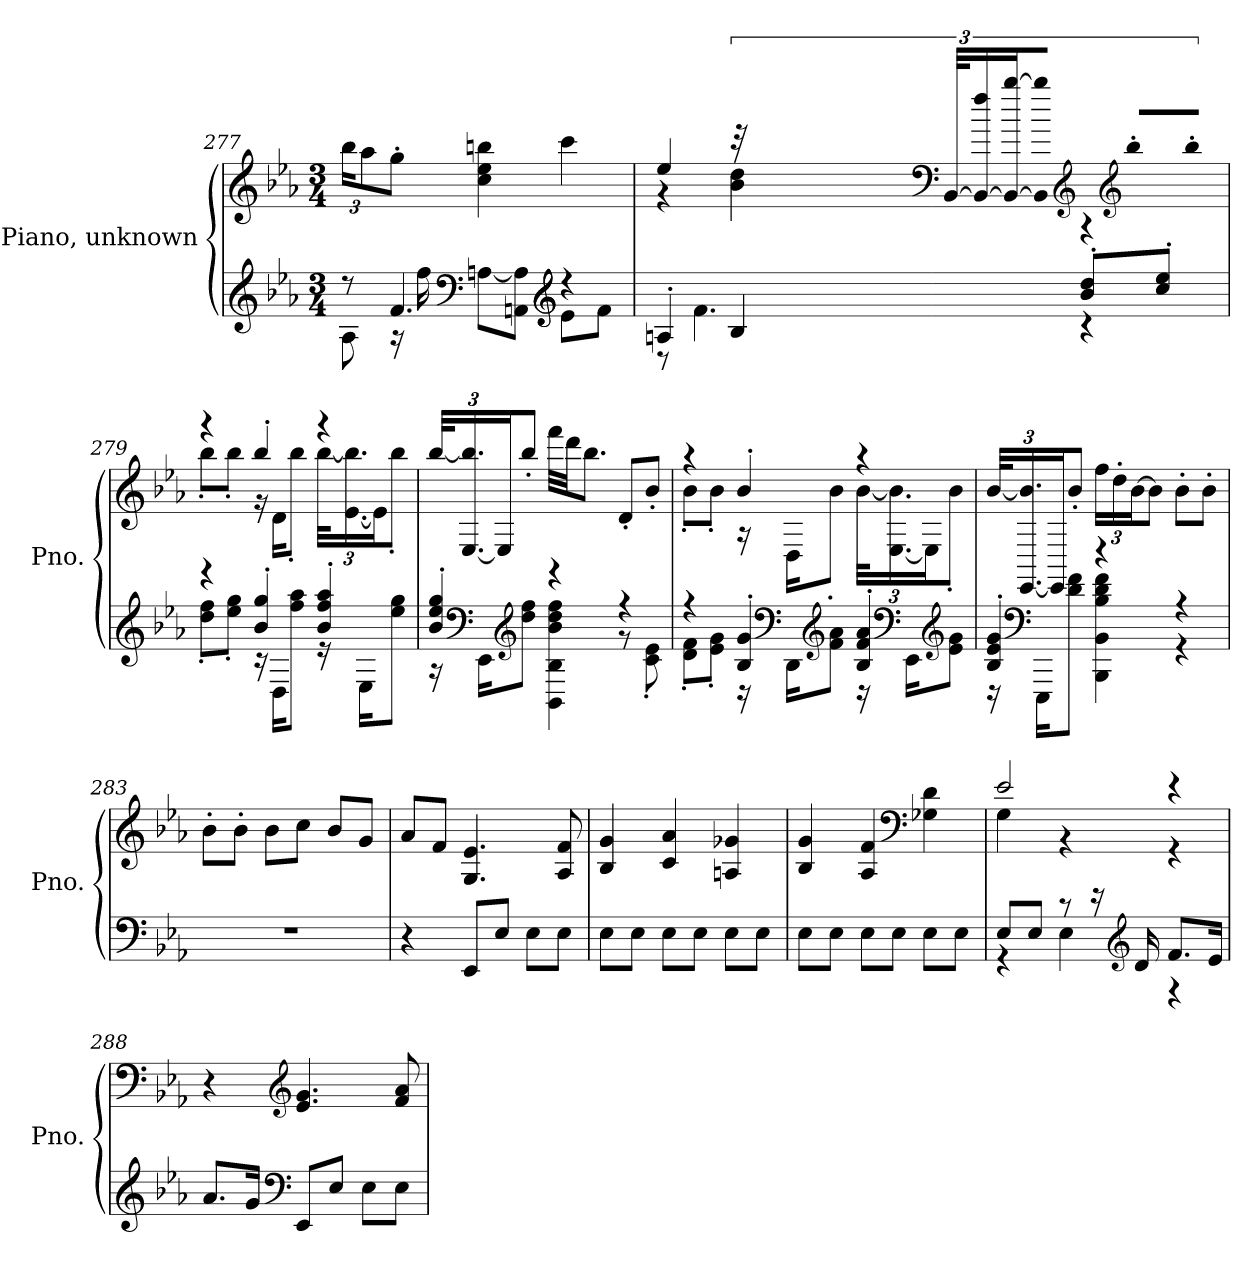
**kern	**kern
*part1	*part1
*staff2	*staff1
*I"Piano, unknown	*
*I'Pno.	*
!!LO:LB:g=z
*clefG2	*clefG2
*k[b-e-a-]	*k[b-e-a-]
*M3/4	*M3/4
=277	=277
*^	*
*	*	*Xbrackettup
8r	8A-\	24bb-\KL
.	.	12aa-\
4.f/	16r	8gg'\J
.	16ff\	.
*clefF4	*	*
.	[8An\L	4cc\ 4ee-\ 4bbn\
.	8AAn\ 8A\]J	.
*clefG2	*	*
4r	8e-\L	4ccc\
.	8f\J	.
=278	=278	=278
*	*	*^
4An'/	8r	4ee-/	4r
.	4.f\	.	.
*	*	*brackettup	*
4B-/	.	48r	4b-\ 4dd\
*	*	*clefF4	*
.	.	[48BB-/KLL	.
.	.	24BB-/_ 24ff/	.
.	.	24BB-/_ [24bb-/J	.
.	.	8BB-/] 8bb-/]J	.
*	*	*clefG2	*
8b-/' 8dd/'L	4r	8bb-'/L	4r
8cc/' 8ee-/'J	.	8bb-'/J	.
=279	=279	=279	=279
4r	8dd\' 8ff\'L	4r	8bb-'\L
.	8ee-\' 8gg\'J	.	8bb-'\J
4b-/' 4gg/'	16r	4bb-'/	16r
.	16D\KL	.	16d\KL
.	8ff\ 8aa-\J	.	8bb-'\J
*	*	*	*Xbrackettup
4b-/' 4ff/' 4aa-/'	16r	4r	[48bb-\KLL
.	.	.	[24.e-\ 24.bb-\]
.	16E-\KL	.	.
.	.	.	24e-\J]
.	8ee-\ 8gg\J	.	8bb-'\J
*	*	*v	*v
!!LO:LB:g=z
=280	=280	=280
4b-/' 4ee-/' 4gg/'	16r	[48bb-/KLL
.	.	[24.E-/ 24.bb-/]
*clefF4	*	*
.	16EE-\KL	.
.	.	24E-/J]
*clefG2	*	*
.	8dd\ 8ff\J	8bb-'/J
4r	4BB-\ 4B-\ 4b-\ 4dd\ 4ff\	32fff\LLL
.	.	32ddd\JJ
.	.	8.bb-\J
4r	8r	8d'/L
.	8c\' 8e-\'	8b-'/J
=281	=281	=281
*	*	*^
4r	8d\' 8f\'L	4r	8b-'\L
.	8e-\' 8g\'J	.	8b-'\J
4B-/' 4g/'	16r	4b-'/	16r
*clefF4	*	*	*
.	16DD\KL	.	16D\KL
*clefG2	*	*	*
.	8f\ 8a-\J	.	8b-'\J
4B-/' 4f/' 4a-/'	16r	4r	[48b-\KLL
.	.	.	[24.E-\ 24.b-\]
*clefF4	*	*	*
.	16EE-\KL	.	.
.	.	.	24E-\J]
*clefG2	*	*	*
.	8e-\ 8g\J	.	8b-'\J
*	*	*v	*v
=282	=282	=282
4B-/' 4e-/' 4g/'	16r	[48b-/KLL
.	.	[24.EE-/ 24.b-/]
*clefF4	*	*
.	16EEE-\KL	.
.	.	24EE-/J]
.	8d\ 8f\J	8b-'/J
4r	4BBB-\ 4BB-\ 4B-\ 4d\ 4f\	24ff\LL
.	.	24dd'\
.	.	[24b-\J
.	.	8b-\J]
4r	4r	8b-'\L
.	.	8b-'\J
*v	*v	*
!!LO:LB:g=z
=283	=283
2.r	8b-'\L
.	8b-'\J
.	8b-\L
.	8cc\J
.	8b-/L
.	8g/J
=284	=284
4r	8a-/L
.	8f/J
8EE-/L	4.G/ 4.e-/
8E-/J	.
8E-\L	.
8E-\J	8A-/ 8f/
=285	=285
8E-\L	4B-/ 4g/
8E-\J	.
8E-\L	4c/ 4a-/
8E-\J	.
8E-\L	4An/ 4g-X/
8E-\J	.
=286	=286
8E-\L	4B-/ 4g/
8E-\J	.
8E-\L	4A-/ 4f/
8E-\J	.
*	*clefF4
8E-\L	4G-X\ 4d\
8E-\J	.
=287	=287
*^	*^
8E-/L	4r	2e-/	4G\
8E-/J	.	.	.
8r	4E-\	.	4r
16r	.	.	.
*clefG2	*	*	*
16d/	.	.	.
8.f/L	4r	4r	4r
16e-/Jk	.	.	.
*v	*v	*	*
*	*v	*v
!!LO:LB:g=z
=288	=288
8.a-/L	4r
16g/Jk	.
*clefF4	*clefG2
8EE-/L	4.e-/ 4.g/
8E-/J	.
8E-\L	.
8E-\J	8f/ 8a-/
=	=
*-	*-
